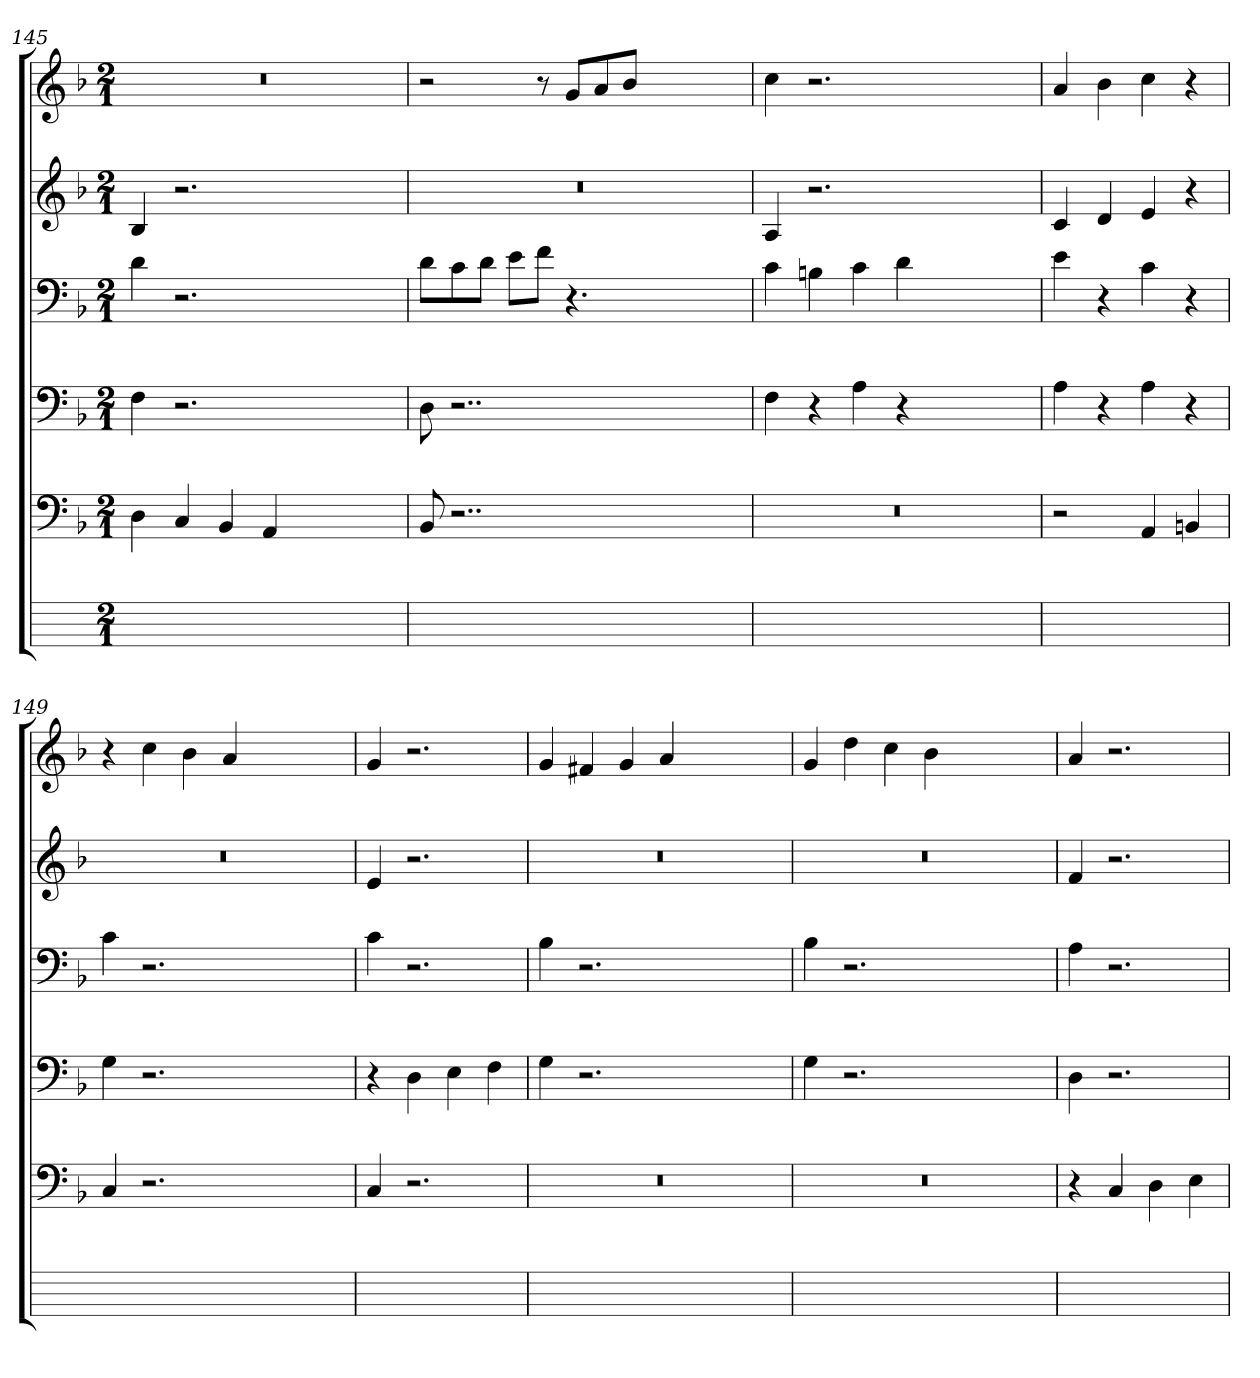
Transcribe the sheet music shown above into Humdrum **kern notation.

**kern	**kern	**kern	**kern	**kern	**kern
*part6	*part5	*part4	*part3	*part2	*part1
*staff6	*staff5	*staff4	*staff3	*staff2	*staff1
*	*clefF4	*clefF4	*clefF4	*clefG2	*clefG2
*	*k[b-]	*k[b-]	*k[b-]	*k[b-]	*k[b-]
*	*F:	*F:	*F:	*F:	*F:
*M2/1	*M2/1	*M2/1	*M2/1	*M2/1	*M2/1
=145	=145	=145	=145	=145	=145
0ryy	4D	4F	4d	4B-	0r
.	4Ci	2.r	2.r	2.r	.
.	4BB-i	.	.	.	.
.	4AAj	.	.	.	.
.	1ryy	1ryy	1ryy	1ryy	.
=146	=146	=146	=146	=146	=146
0ryy	8BB-	8D	8dZL	0r	2r
.	2..r	2..r	8cj	.	.
.	.	.	8djJ	.	.
.	.	.	8ejL	.	.
.	.	.	8fiJ	.	8r
.	.	.	4.r	.	8gjL
.	.	.	.	.	8aj
.	.	.	.	.	8b-jJ
.	1ryy	1ryy	1ryy	.	1ryy
=147	=147	=147	=147	=147	=147
0ryy	0r	4Fi	4c	4A	4cc
.	.	4r	4Bnj	2.r	2.r
.	.	4A	4cZ	.	.
.	.	4r	4di	.	.
.	.	1ryy	1ryy	1ryy	1ryy
=148	=148	=148	=148	=148	=148
1ryy	2r	4A	4ei	4c	4a
.	.	4r	4r	4d	4b-i
.	4AA	4A	4cZ	4e	4cc
.	4BBnj	4r	4r	4r	4r
=149	=149	=149	=149	=149	=149
0ryy	4C	4G	4cZ	0r	4r
.	2.r	2.r	2.r	.	4ccj
.	.	.	.	.	4b-
.	.	.	.	.	4a
.	1ryy	1ryy	1ryy	.	1ryy
=150	=150	=150	=150	=150	=150
1ryy	4C	4r	4cZ	4e	4g
.	2.r	4Dj	2.r	2.r	2.r
.	.	4E	.	.	.
.	.	4Fj	.	.	.
=151	=151	=151	=151	=151	=151
0ryy	0r	4G	4B-	0r	4g
.	.	2.r	2.r	.	4f#Xj
.	.	.	.	.	4g
.	.	.	.	.	4ai
.	.	1ryy	1ryy	.	1ryy
=152	=152	=152	=152	=152	=152
0ryy	0r	4G	4B-Z	0r	4g
.	.	2.r	2.r	.	4ddj
.	.	.	.	.	4cci
.	.	.	.	.	4b-j
.	.	1ryy	1ryy	.	1ryy
=153	=153	=153	=153	=153	=153
1ryy	4r	4D	4A	4f	4a
.	4Cj	2.r	2.r	2.r	2.r
.	4D	.	.	.	.
.	4Ej	.	.	.	.
=	=	=	=	=	=
*-	*-	*-	*-	*-	*-
